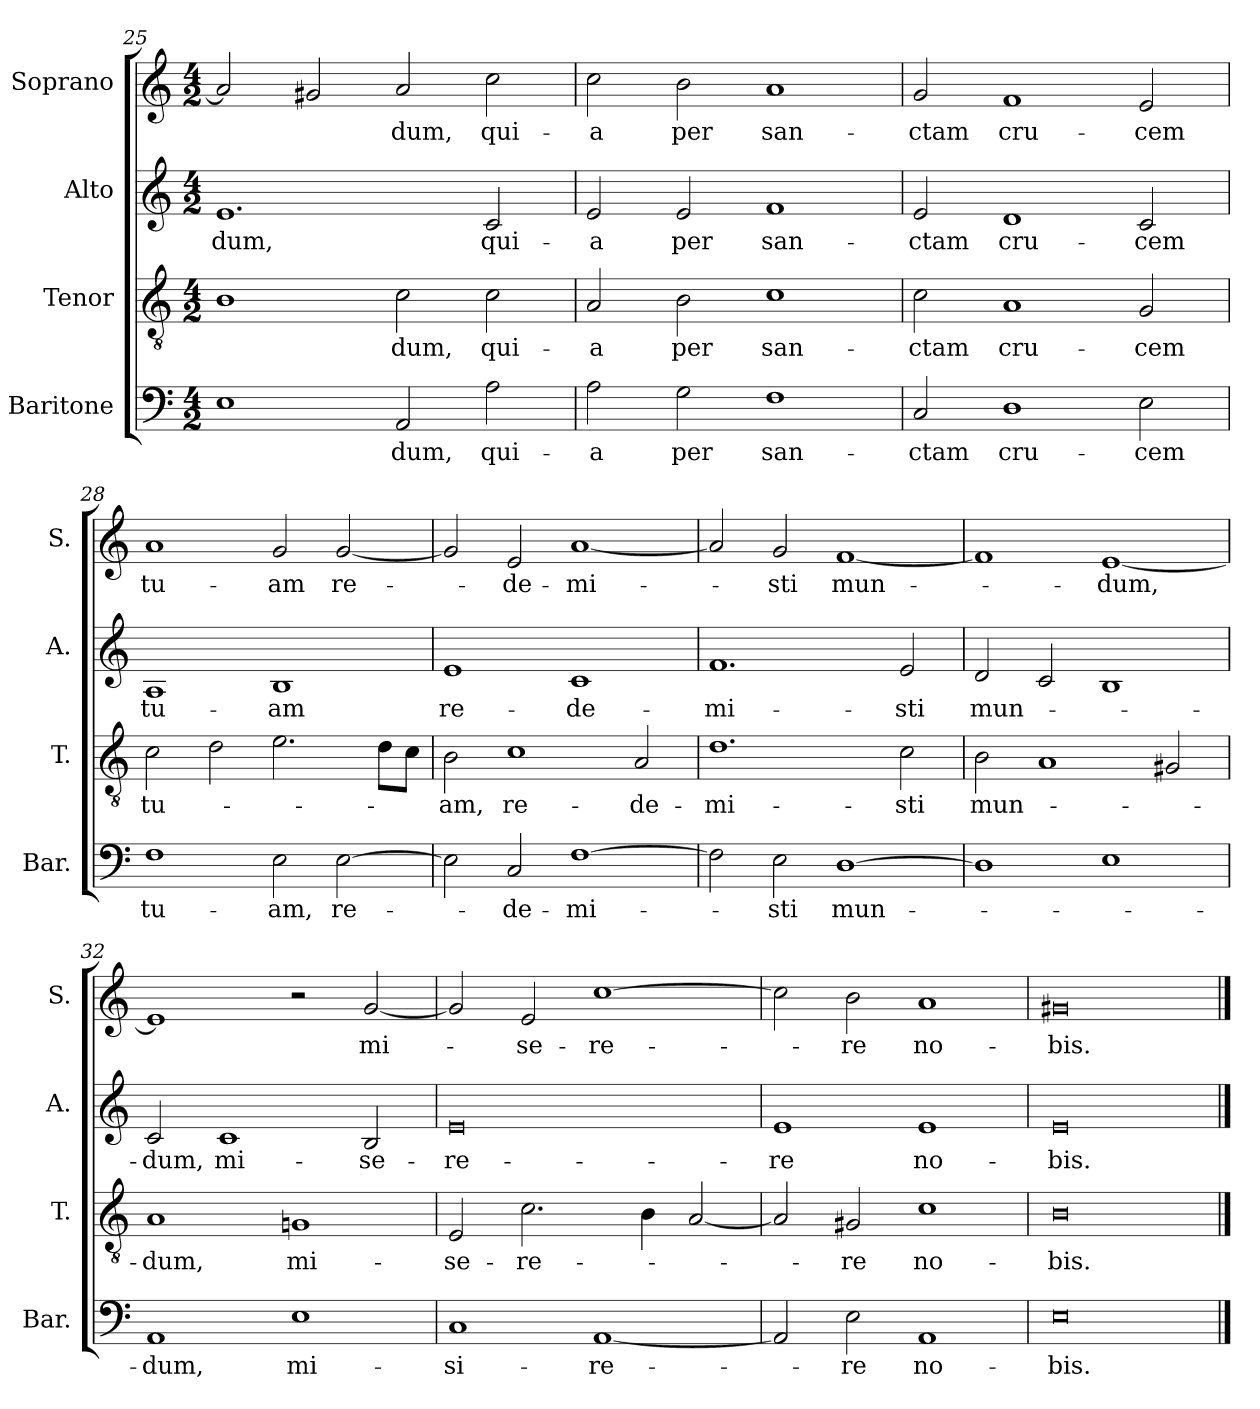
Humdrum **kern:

**kern	**text	**kern	**text	**kern	**text	**kern	**text
*part4	*part4	*part3	*part3	*part2	*part2	*part1	*part1
*staff4	*staff4	*staff3	*staff3	*staff2	*staff2	*staff1	*staff1
*I"Baritone	*	*I"Tenor	*	*I"Alto	*	*I"Soprano	*
*I'Bar.	*	*I'T.	*	*I'A.	*	*I'S.	*
*clefF4	*	*clefGv2	*	*clefG2	*	*clefG2	*
*	*	*ITrd7c12	*	*	*	*	*
*k[]	*	*k[]	*	*k[]	*	*k[]	*
*C:	*	*C:	*	*C:	*	*C:	*
*M4/2	*	*M4/2	*	*M4/2	*	*M4/2	*
=25	=25	=25	=25	=25	=25	=25	=25
!	!	!	!	!	!LO:LY:b	!	!
1E	.	1BB	.	1.e	-dum,	2a/]	.
.	.	.	.	.	.	2g#X/	.
!	!LO:LY:b	!	!LO:LY:b	!	!	!	!LO:LY:b
2AA/	-dum,	2C\	-dum,	.	.	2a/	-dum,
!	!LO:LY:b	!	!LO:LY:b	!	!LO:LY:b	!	!LO:LY:b
2A\	qui-	2C\	qui-	2c/	qui-	2cc\	qui-
=26	=26	=26	=26	=26	=26	=26	=26
!	!LO:LY:b	!	!LO:LY:b	!	!LO:LY:b	!	!LO:LY:b
2A\	-a	2AA/	-a	2e/	-a	2cc\	-a
!	!LO:LY:b	!	!LO:LY:b	!	!LO:LY:b	!	!LO:LY:b
2G\	per	2BB\	per	2e/	per	2b\	per
!	!LO:LY:b	!	!LO:LY:b	!	!LO:LY:b	!	!LO:LY:b
1F	san-	1C	san-	1f	san-	1a	san-
=27	=27	=27	=27	=27	=27	=27	=27
!	!LO:LY:b	!	!LO:LY:b	!	!LO:LY:b	!	!LO:LY:b
2C/	-ctam	2C\	-ctam	2e/	-ctam	2g/	-ctam
!	!LO:LY:b	!	!LO:LY:b	!	!LO:LY:b	!	!LO:LY:b
1D	cru-	1AA	cru-	1d	cru-	1f	cru-
!	!LO:LY:b	!	!LO:LY:b	!	!LO:LY:b	!	!LO:LY:b
2E\	-cem	2GG/	-cem	2c/	-cem	2e/	-cem
=28	=28	=28	=28	=28	=28	=28	=28
!	!LO:LY:b	!	!LO:LY:b	!	!LO:LY:b	!	!LO:LY:b
1F	tu-	2C\	tu-	1A	tu-	1a	tu-
.	.	2D\	.	.	.	.	.
!	!LO:LY:b	!	!	!	!LO:LY:b	!	!LO:LY:b
2E\	-am,	2.E\	.	1B	-am	2g/	-am
!	!LO:LY:b	!	!	!	!	!	!LO:LY:b
[>2E\	re-	.	.	.	.	[<2g/	re-
.	.	8D\L	.	.	.	.	.
.	.	8C\J	.	.	.	.	.
=29	=29	=29	=29	=29	=29	=29	=29
!	!	!	!LO:LY:b	!	!LO:LY:b	!	!
2E\]	.	2BB\	-am,	1e	re-	2g/]	.
!	!LO:LY:b	!	!LO:LY:b	!	!	!	!LO:LY:b
2C/	-de-	1C	re-	.	.	2e/	-de-
!	!LO:LY:b	!	!	!	!LO:LY:b	!	!LO:LY:b
[>1F	-mi-	.	.	1c	-de-	[<1a	-mi-
!	!	!	!LO:LY:b	!	!	!	!
.	.	2AA/	-de-	.	.	.	.
!!LO:LB:g=z
=30	=30	=30	=30	=30	=30	=30	=30
!	!	!	!LO:LY:b	!	!LO:LY:b	!	!
2F\]	.	1.D	-mi-	1.f	-mi-	2a/]	.
!	!LO:LY:b	!	!	!	!	!	!LO:LY:b
2E\	-sti	.	.	.	.	2g/	-sti
!	!LO:LY:b	!	!	!	!	!	!LO:LY:b
[>1D	mun-	.	.	.	.	[<1f	mun-
!	!	!	!LO:LY:b	!	!LO:LY:b	!	!
.	.	2C\	-sti	2e/	-sti	.	.
=31	=31	=31	=31	=31	=31	=31	=31
!	!	!	!LO:LY:b	!	!LO:LY:b	!	!
1D]	.	2BB\	mun-	2d/	mun-	1f]	.
.	.	1AA	.	2c/	.	.	.
!	!	!	!	!	!	!	!LO:LY:b
1E	.	.	.	1B	.	[<1e	-dum,
.	.	2GG#X/	.	.	.	.	.
=32	=32	=32	=32	=32	=32	=32	=32
!	!LO:LY:b	!	!LO:LY:b	!	!LO:LY:b	!	!
1AA	-dum,	1AA	-dum,	2c/	-dum,	1e]	.
!	!	!	!	!	!LO:LY:b	!	!
.	.	.	.	1c	mi-	.	.
!	!LO:LY:b	!	!LO:LY:b	!	!	!	!
1E	mi-	1GGn	mi-	.	.	2r	.
!	!	!	!	!	!LO:LY:b	!	!LO:LY:b
.	.	.	.	2B/	-se-	[<2g/	mi-
=33	=33	=33	=33	=33	=33	=33	=33
!	!LO:LY:b	!	!LO:LY:b	!	!LO:LY:b	!	!
1C	-si-	2EE/	-se-	0e	-re-	2g/]	.
!	!	!	!LO:LY:b	!	!	!	!LO:LY:b
.	.	2.C\	-re-	.	.	2e/	-se-
!	!LO:LY:b	!	!	!	!	!	!LO:LY:b
[<1AA	-re-	.	.	.	.	[>1cc	-re-
.	.	4BB\	.	.	.	.	.
.	.	[<2AA/	.	.	.	.	.
=34	=34	=34	=34	=34	=34	=34	=34
!	!	!	!	!	!LO:LY:b	!	!
2AA/]	.	2AA/]	.	1e	-re	2cc\]	.
!	!LO:LY:b	!	!LO:LY:b	!	!	!	!LO:LY:b
2E\	-re	2GG#X/	-re	.	.	2b\	-re
!	!LO:LY:b	!	!LO:LY:b	!	!LO:LY:b	!	!LO:LY:b
1AA	no-	1C	no-	1e	no-	1a	no-
=35	=35	=35	=35	=35	=35	=35	=35
!	!LO:LY:b	!	!LO:LY:b	!	!LO:LY:b	!	!LO:LY:b
0E	-bis.	0BB	-bis.	0e	-bis.	0g#X	-bis.
==	==	==	==	==	==	==	==
*-	*-	*-	*-	*-	*-	*-	*-
